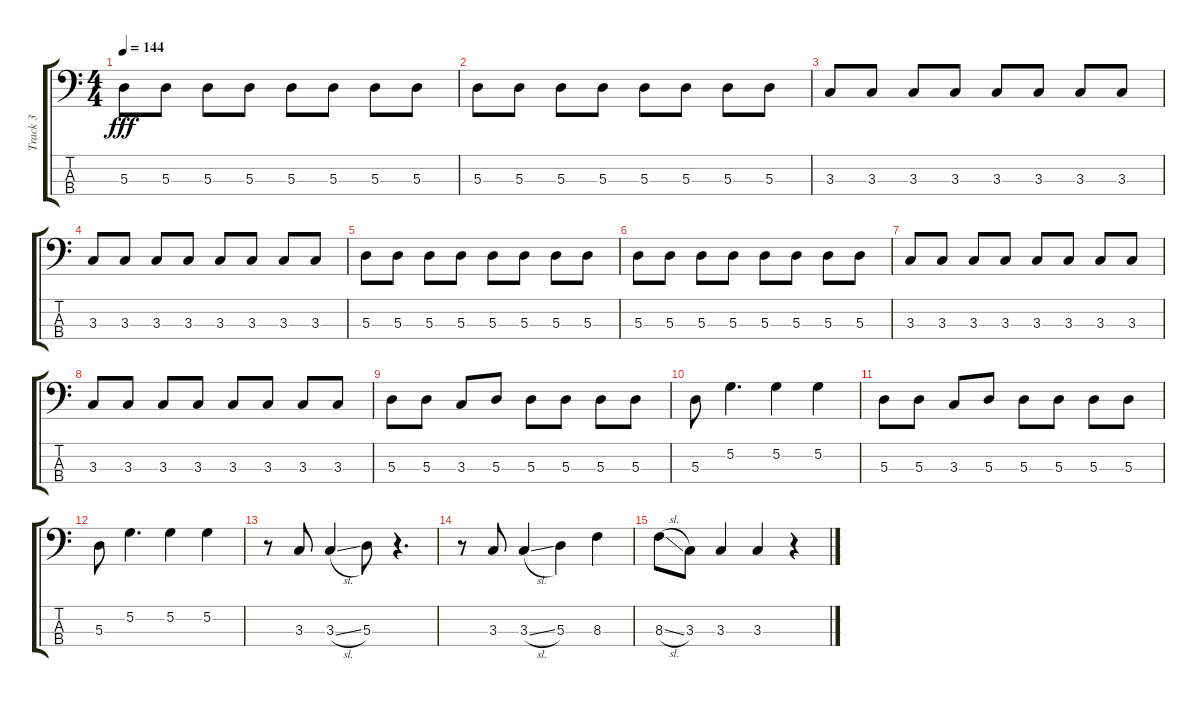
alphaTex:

\track ("Track 3" "Track 3") {instrument electricbassfinger}
\staff {score tabs}
\tuning (G2 D2 A1 E1) {hide}
\ts (4 4)
\tempo 144
\clef f4
\ks c
5.3.8{dy fff} 5.3.8 5.3.8 5.3.8 5.3.8 5.3.8 5.3.8 5.3.8 |
5.3.8 5.3.8 5.3.8 5.3.8 5.3.8 5.3.8 5.3.8 5.3.8 |
3.3.8 3.3.8 3.3.8 3.3.8 3.3.8 3.3.8 3.3.8 3.3.8 |
3.3.8 3.3.8 3.3.8 3.3.8 3.3.8 3.3.8 3.3.8 3.3.8 |
5.3.8 5.3.8 5.3.8 5.3.8 5.3.8 5.3.8 5.3.8 5.3.8 |
5.3.8 5.3.8 5.3.8 5.3.8 5.3.8 5.3.8 5.3.8 5.3.8 |
3.3.8 3.3.8 3.3.8 3.3.8 3.3.8 3.3.8 3.3.8 3.3.8 |
3.3.8 3.3.8 3.3.8 3.3.8 3.3.8 3.3.8 3.3.8 3.3.8 |
5.3.8 5.3.8 3.3.8 5.3.8 5.3.8 5.3.8 5.3.8 5.3.8 |
5.3.8 5.2.4{d} 5.2.4 5.2.4 |
5.3.8 5.3.8 3.3.8 5.3.8 5.3.8 5.3.8 5.3.8 5.3.8 |
5.3.8 5.2.4{d} 5.2.4 5.2.4 |
r.8 3.3.8 3.3{sl}.4 5.3.8 r.4{d} |
r.8 3.3.8 3.3{sl}.4 5.3.4 8.3.4 |
8.3{sl}.8 3.3.8 3.3.4 3.3.4 r.4
